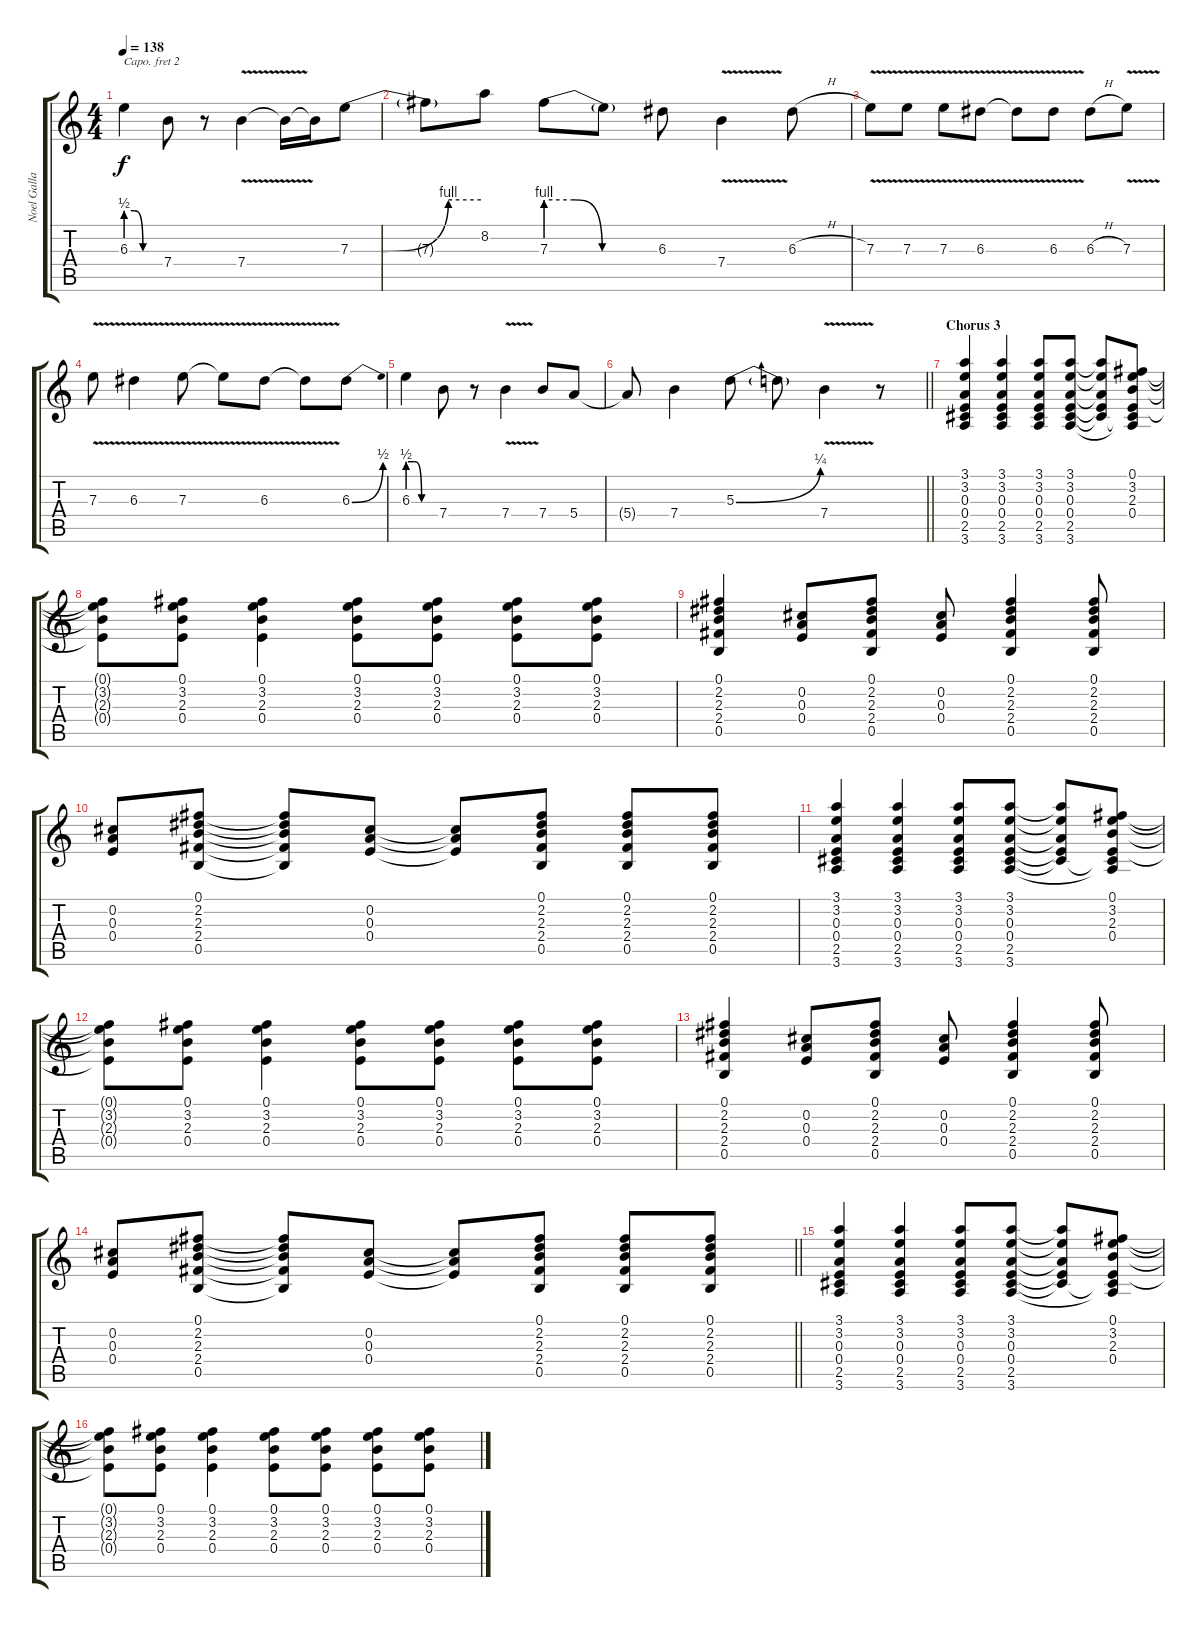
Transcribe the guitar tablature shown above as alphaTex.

\track ("Noel Gallagher" "Noel Galla") {instrument overdrivenguitar}
\staff {score tabs}
\capo 2
\tuning (E4 B3 G3 D3 A2 E2) {hide}
\ts (4 4)
\tempo 138
\clef g2
\ks c
6.3{be (custom 0 2 15 2 30 0 60 0)}.4{dy f volume 16} 7.4.8 r.8 7.4{v}.4 7.4{t}.16 7.4{t}.16 7.3{be (custom 0 0 15 0 45 4 60 4)}.8 |
7.3{t}.8{volume 16} 8.2.8 7.3{be (custom 0 4 15 4 30 0 60 0)}.8 7.3{t}.8 6.3.8 7.4{v}.4 6.3{h}.8 |
7.3{v}.8{volume 16} 7.3{v}.8 7.3{v}.8 6.3{v}.8 6.3{t}.8 6.3{v}.8 6.3{h}.8 7.3{v}.8 |
7.3{v}.8{volume 16} 6.3{v}.4 7.3{v}.8 7.3{t}.8 6.3{v}.8 6.3{t}.8 6.3{be (bend 0 0 60 2)}.8 |
6.3{be (custom 0 2 15 2 30 0 60 0)}.4 7.4.8 r.8 7.4{v}.4 7.4.8 5.4.8 |
\barLineRight lightlight
5.4{t}.8{volume 16} 7.4.4 5.3{be (bend 0 0 60 1)}.8 5.3{t}.8 7.4{v}.4 r.8 |
\section ("" "Chorus 3")
(3.1 3.2 0.3 0.4 2.5 3.6).4{volume 12} (3.1 3.2 0.3 0.4 2.5 3.6).4 (3.1 3.2 0.3 0.4 2.5 3.6).8 (3.1 3.2 0.3 0.4 2.5 3.6).8 (3.1{t} 3.2{t} 0.3{t} 0.4{t} 2.5{t}).8 (0.1 3.2 2.3 0.4 2.5{t} 3.6{t}).8 |
(0.1{t} 3.2{t} 2.3{t} 0.4{t}).8 (0.1 3.2 2.3 0.4).8 (0.1 3.2 2.3 0.4).4 (0.1 3.2 2.3 0.4).8 (0.1 3.2 2.3 0.4).8 (0.1 3.2 2.3 0.4).8 (0.1 3.2 2.3 0.4).8 |
(0.1 2.2 2.3 2.4 0.5).4 (0.2 0.3 0.4).8 (0.1 2.2 2.3 2.4 0.5).8 (0.2 0.3 0.4).8 (0.1 2.2 2.3 2.4 0.5).4 (0.1 2.2 2.3 2.4 0.5).8 |
(0.2 0.3 0.4).8 (0.1 2.2 2.3 2.4 0.5).8 (0.1{t} 2.2{t} 2.3{t} 2.4{t} 0.5{t}).8 (0.2 0.3 0.4).8 (0.2{t} 0.3{t} 0.4{t}).8 (0.1 2.2 2.3 2.4 0.5).8 (0.1 2.2 2.3 2.4 0.5).8 (0.1 2.2 2.3 2.4 0.5).8 |
(3.1 3.2 0.3 0.4 2.5 3.6).4 (3.1 3.2 0.3 0.4 2.5 3.6).4 (3.1 3.2 0.3 0.4 2.5 3.6).8 (3.1 3.2 0.3 0.4 2.5 3.6).8 (3.1{t} 3.2{t} 0.3{t} 0.4{t} 2.5{t}).8 (0.1 3.2 2.3 0.4 2.5{t} 3.6{t}).8 |
(0.1{t} 3.2{t} 2.3{t} 0.4{t}).8 (0.1 3.2 2.3 0.4).8 (0.1 3.2 2.3 0.4).4 (0.1 3.2 2.3 0.4).8 (0.1 3.2 2.3 0.4).8 (0.1 3.2 2.3 0.4).8 (0.1 3.2 2.3 0.4).8 |
(0.1 2.2 2.3 2.4 0.5).4 (0.2 0.3 0.4).8 (0.1 2.2 2.3 2.4 0.5).8 (0.2 0.3 0.4).8 (0.1 2.2 2.3 2.4 0.5).4 (0.1 2.2 2.3 2.4 0.5).8 |
\barLineRight lightlight
(0.2 0.3 0.4).8 (0.1 2.2 2.3 2.4 0.5).8 (0.1{t} 2.2{t} 2.3{t} 2.4{t} 0.5{t}).8 (0.2 0.3 0.4).8 (0.2{t} 0.3{t} 0.4{t}).8 (0.1 2.2 2.3 2.4 0.5).8 (0.1 2.2 2.3 2.4 0.5).8 (0.1 2.2 2.3 2.4 0.5).8 |
(3.1 3.2 0.3 0.4 2.5 3.6).4 (3.1 3.2 0.3 0.4 2.5 3.6).4 (3.1 3.2 0.3 0.4 2.5 3.6).8 (3.1 3.2 0.3 0.4 2.5 3.6).8 (3.1{t} 3.2{t} 0.3{t} 0.4{t} 2.5{t}).8 (0.1 3.2 2.3 0.4 2.5{t} 3.6{t}).8 |
(0.1{t} 3.2{t} 2.3{t} 0.4{t}).8 (0.1 3.2 2.3 0.4).8 (0.1 3.2 2.3 0.4).4 (0.1 3.2 2.3 0.4).8 (0.1 3.2 2.3 0.4).8 (0.1 3.2 2.3 0.4).8 (0.1 3.2 2.3 0.4).8
